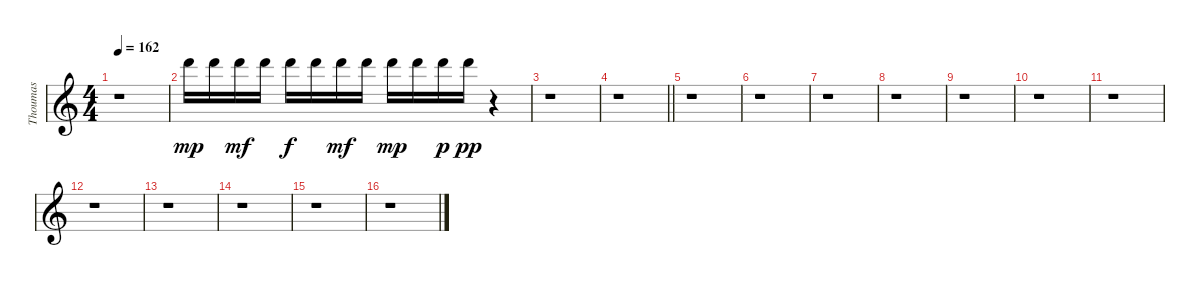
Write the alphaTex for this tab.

\track ("Thoumas" "Thoumas") {instrument acousticgrandpiano}
\staff {score}
\tuning (E5 B4 G4 D4 A3 E3) {hide}
\ts (4 4)
\tempo 162
\clef g2
\ks c
r.1{dy ppp} |
10.1.16{dy mp volume 12 instrument pad1newage} 10.1.16 10.1.16{dy mf} 10.1.16 10.1.16{dy f} 10.1.16 10.1.16{dy mf} 10.1.16 10.1.16{dy mp} 10.1.16 10.1.16{dy p} 10.1.16{dy pp} r.4 |
r.1 |
\barLineRight lightlight
r.1 |
r.1 |
r.1 |
r.1 |
r.1 |
r.1 |
r.1 |
r.1 |
r.1 |
r.1 |
r.1 |
r.1 |
r.1
